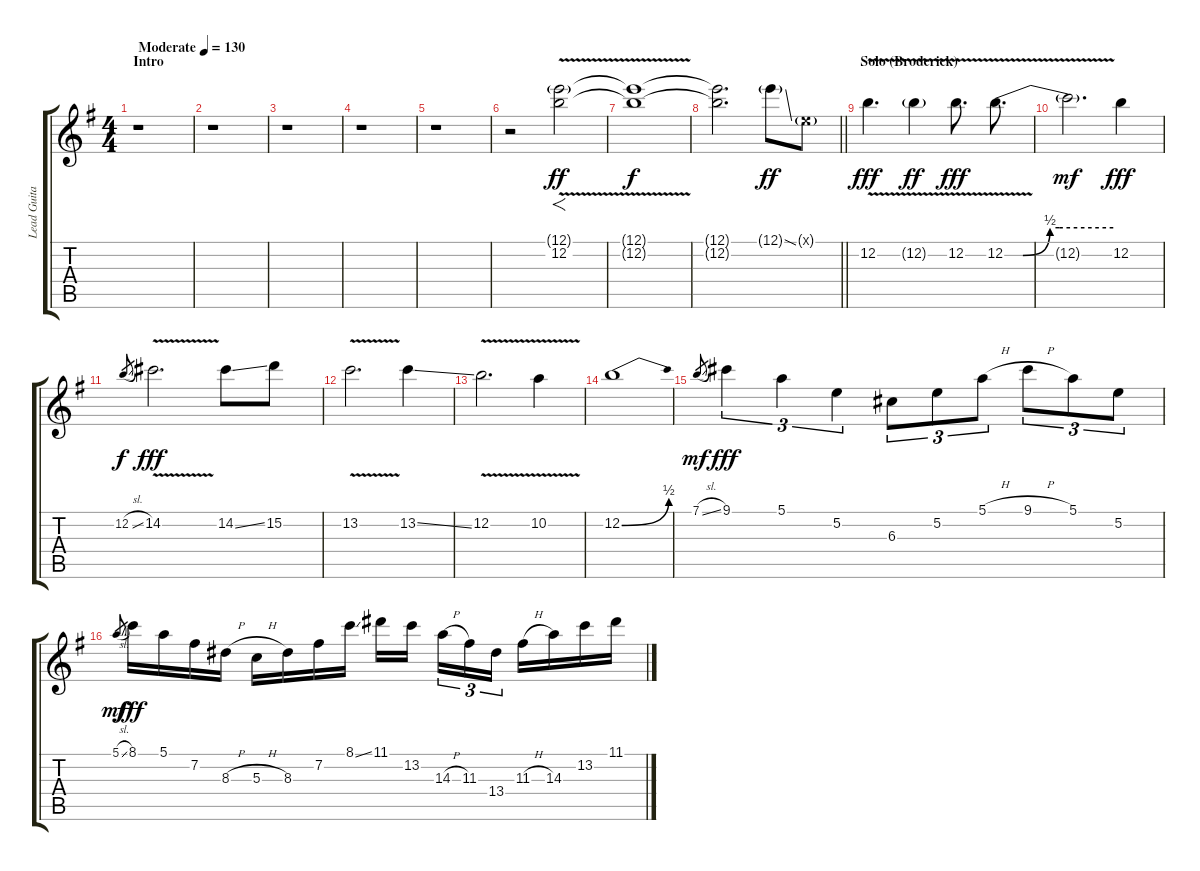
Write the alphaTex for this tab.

\track ("Lead Guitar I" "Lead Guita") {instrument distortionguitar}
\staff {score tabs}
\tuning (E4 B3 G3 D3 A2 E2) {hide}
\ts (4 4)
\section ("" "Intro")
\tempo (130 "Moderate")
\clef g2
\ks eminor
r.1{dy ff instrument distortionguitar} |
r.1 |
r.1 |
r.1 |
r.1 |
r.2 (12.1{v g} 12.2{v}).2{f} |
(12.1{t} 12.2{t}).1{dy f} |
\barLineRight lightlight
(12.1{t} 12.2{t}).2{d} 12.1{ss g}.8{dy ff} 0.1{g x}.8 |
\section ("" "Solo (Broderick)")
12.2{v}.4{d dy fff} 12.2{v g}.4{dy ff} 12.2{v}.8{d dy fff} 12.2{be (custom 0 0 10 0 25 2 30 2 60 2) v}.8{d} |
12.2{t}.2{d dy mf} 12.2.4{dy fff} |
12.2{sl}.8{gr dy f} 14.2{v}.2{d dy fff} 14.2{ss}.8 15.2.8 |
13.2{v}.2{d} 13.2{ss}.4 |
12.2{v}.2{d} 10.2{v}.4 |
12.2{be (bend 0 0 60 2)}.1 |
7.1{sl}.8{gr dy mf} 9.1.4{tu (3 2) dy fff} 5.1.4{tu (3 2)} 5.2.4{tu (3 2)} 6.3.8{tu (3 2)} 5.2.8{tu (3 2)} 5.1{h}.8{tu (3 2)} 9.1{h}.8{tu (3 2)} 5.1.8{tu (3 2)} 5.2.8{tu (3 2)} |
5.1{sl}.8{gr dy mf} 8.1.16{dy fff} 5.1.16 7.2.16 8.3{h}.16 5.3{h}.16 8.3.16 7.2.16 8.1{ss}.16 11.1.16 13.2.16{beam splitsecondary} 14.3{h}.16{tu (3 2)} 11.3.16{tu (3 2)} 13.4.16{tu (3 2)} 11.3{h}.16 14.3.16 13.2.16 11.1.16
